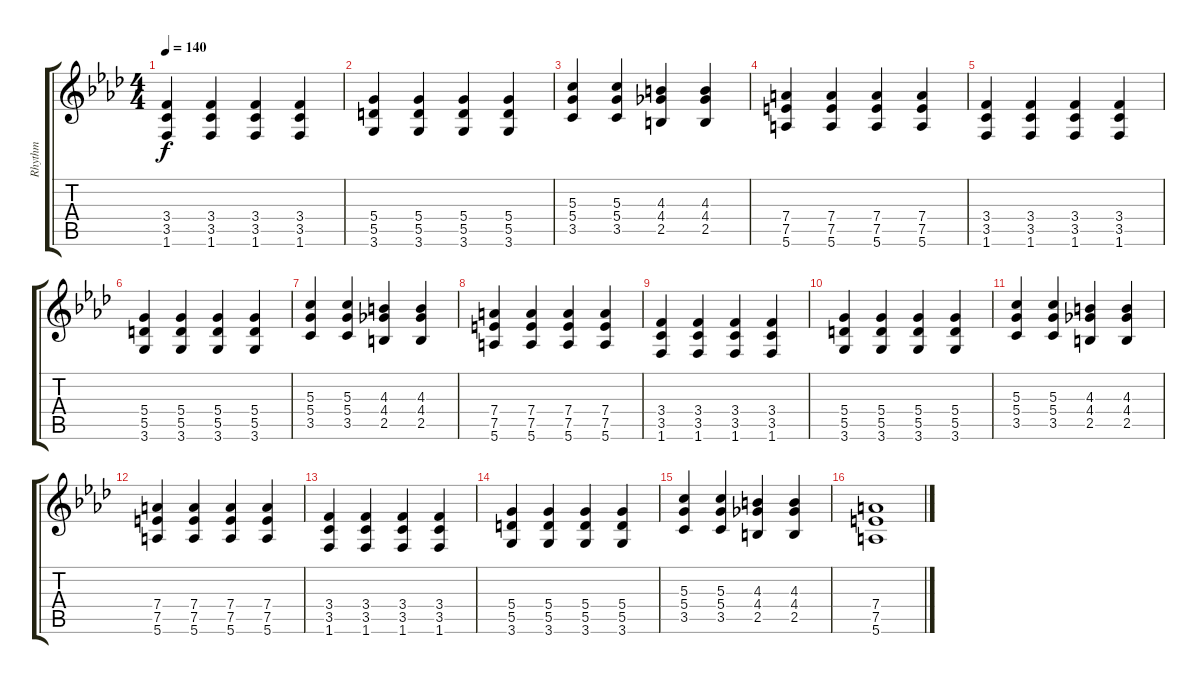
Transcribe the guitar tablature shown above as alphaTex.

\track ("Rhythm" "Rhythm") {instrument distortionguitar}
\staff {score tabs}
\tuning (E4 B3 G3 D3 A2 E2) {hide}
\ts (4 4)
\tempo 140
\clef g2
\ks ab
(3.4 3.5 1.6).4{dy f} (3.4 3.5 1.6).4 (3.4 3.5 1.6).4 (3.4 3.5 1.6).4 |
(5.4 5.5 3.6).4 (5.4 5.5 3.6).4 (5.4 5.5 3.6).4 (5.4 5.5 3.6).4 |
(5.3 5.4 3.5).4 (5.3 5.4 3.5).4 (4.3 4.4 2.5).4 (4.3 4.4 2.5).4 |
(7.4 7.5 5.6).4 (7.4 7.5 5.6).4 (7.4 7.5 5.6).4 (7.4 7.5 5.6).4 |
(3.4 3.5 1.6).4 (3.4 3.5 1.6).4 (3.4 3.5 1.6).4 (3.4 3.5 1.6).4 |
(5.4 5.5 3.6).4 (5.4 5.5 3.6).4 (5.4 5.5 3.6).4 (5.4 5.5 3.6).4 |
(5.3 5.4 3.5).4 (5.3 5.4 3.5).4 (4.3 4.4 2.5).4 (4.3 4.4 2.5).4 |
(7.4 7.5 5.6).4 (7.4 7.5 5.6).4 (7.4 7.5 5.6).4 (7.4 7.5 5.6).4 |
(3.4 3.5 1.6).4 (3.4 3.5 1.6).4 (3.4 3.5 1.6).4 (3.4 3.5 1.6).4 |
(5.4 5.5 3.6).4 (5.4 5.5 3.6).4 (5.4 5.5 3.6).4 (5.4 5.5 3.6).4 |
(5.3 5.4 3.5).4 (5.3 5.4 3.5).4 (4.3 4.4 2.5).4 (4.3 4.4 2.5).4 |
(7.4 7.5 5.6).4 (7.4 7.5 5.6).4 (7.4 7.5 5.6).4 (7.4 7.5 5.6).4 |
(3.4 3.5 1.6).4 (3.4 3.5 1.6).4 (3.4 3.5 1.6).4 (3.4 3.5 1.6).4 |
(5.4 5.5 3.6).4 (5.4 5.5 3.6).4 (5.4 5.5 3.6).4 (5.4 5.5 3.6).4 |
(5.3 5.4 3.5).4 (5.3 5.4 3.5).4 (4.3 4.4 2.5).4 (4.3 4.4 2.5).4 |
(7.4 7.5 5.6).1
